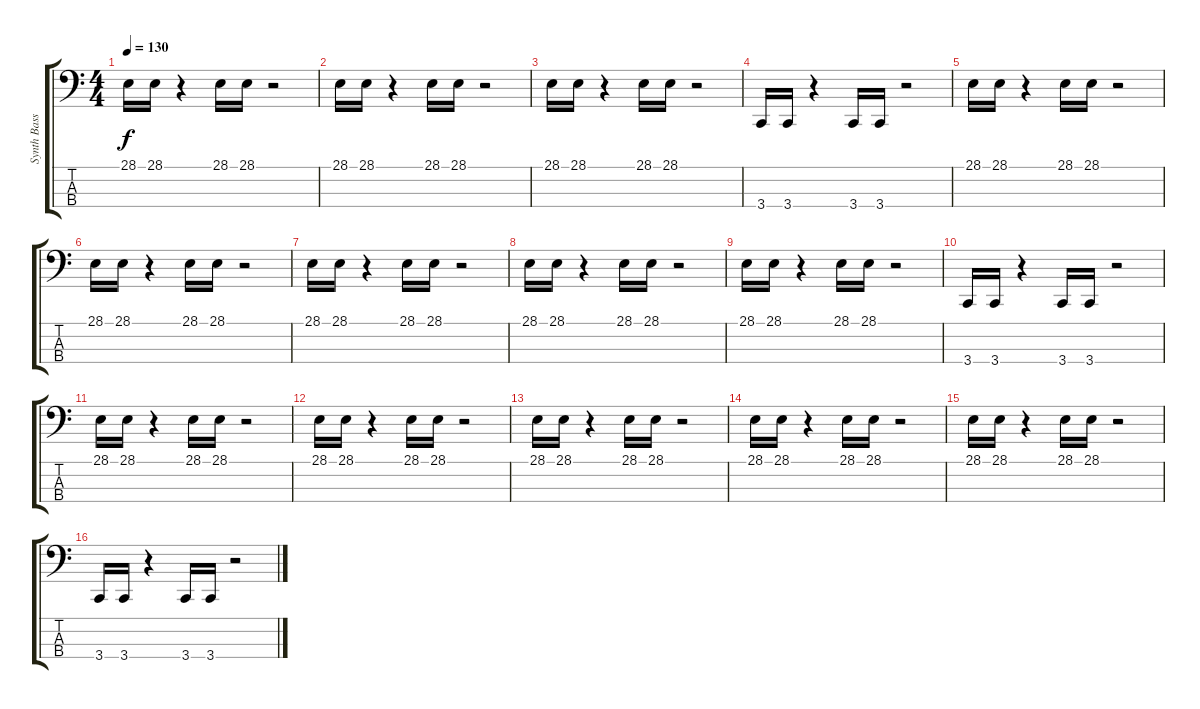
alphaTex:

\track ("Synth Bass" "Synth Bass") {instrument lead8bassandlead}
\staff {score tabs}
\tuning (C-1 G2 D2 A1) {hide}
\ts (4 4)
\tempo 130
\clef f4
\ks c
28.1.16{dy f} 28.1.16 r.4 28.1.16 28.1.16 r.2 |
28.1.16 28.1.16 r.4 28.1.16 28.1.16 r.2 |
28.1.16 28.1.16 r.4 28.1.16 28.1.16 r.2 |
3.4.16 3.4.16 r.4 3.4.16 3.4.16 r.2 |
28.1.16 28.1.16 r.4 28.1.16 28.1.16 r.2 |
28.1.16 28.1.16 r.4 28.1.16 28.1.16 r.2 |
28.1.16 28.1.16 r.4 28.1.16 28.1.16 r.2 |
28.1.16 28.1.16 r.4 28.1.16 28.1.16 r.2 |
28.1.16 28.1.16 r.4 28.1.16 28.1.16 r.2 |
3.4.16 3.4.16 r.4 3.4.16 3.4.16 r.2 |
28.1.16{volume 11} 28.1.16 r.4 28.1.16{volume 11} 28.1.16{volume 11} r.2 |
28.1.16{volume 11} 28.1.16 r.4 28.1.16{volume 11} 28.1.16{volume 10} r.2 |
28.1.16{volume 10} 28.1.16 r.4 28.1.16{volume 10} 28.1.16{volume 10} r.2 |
28.1.16{volume 9} 28.1.16 r.4 28.1.16{volume 9} 28.1.16{volume 9} r.2 |
28.1.16{volume 9} 28.1.16 r.4 28.1.16{volume 9} 28.1.16{volume 9} r.2 |
3.4.16{volume 8} 3.4.16 r.4 3.4.16{volume 8} 3.4.16{volume 8} r.2
